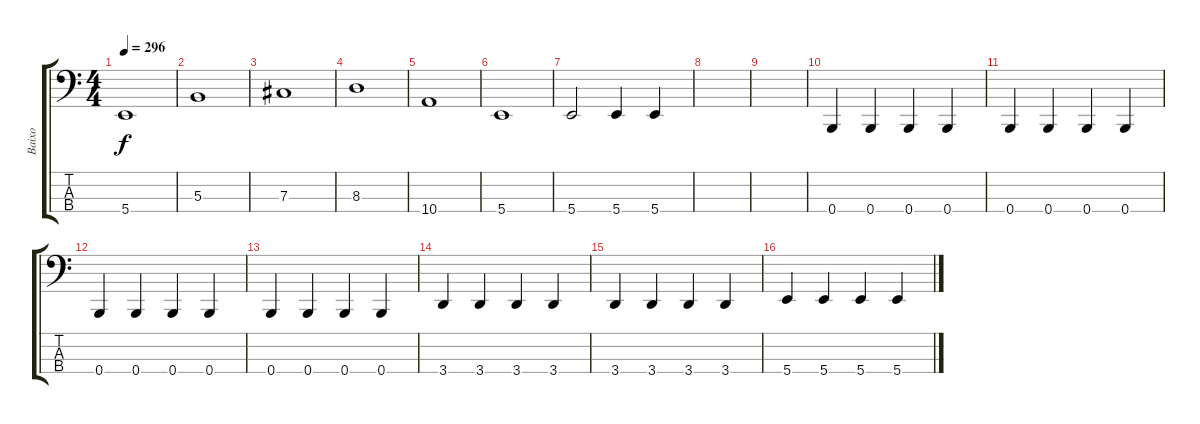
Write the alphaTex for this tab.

\track ("Baixo" "Baixo") {instrument electricbassfinger}
\staff {score tabs}
\tuning (E2 B1 Gb1 B0) {hide}
\ts (4 4)
\tempo 296
\clef f4
\ks c
5.4.1{dy f} |
5.3.1 |
7.3.1 |
8.3.1 |
10.4.1 |
5.4.1 |
5.4.2 5.4.4 5.4.4 |
|
|
0.4.4 0.4.4 0.4.4 0.4.4 |
0.4.4 0.4.4 0.4.4 0.4.4 |
0.4.4 0.4.4 0.4.4 0.4.4 |
0.4.4 0.4.4 0.4.4 0.4.4 |
3.4.4 3.4.4 3.4.4 3.4.4 |
3.4.4 3.4.4 3.4.4 3.4.4 |
5.4.4 5.4.4 5.4.4 5.4.4
